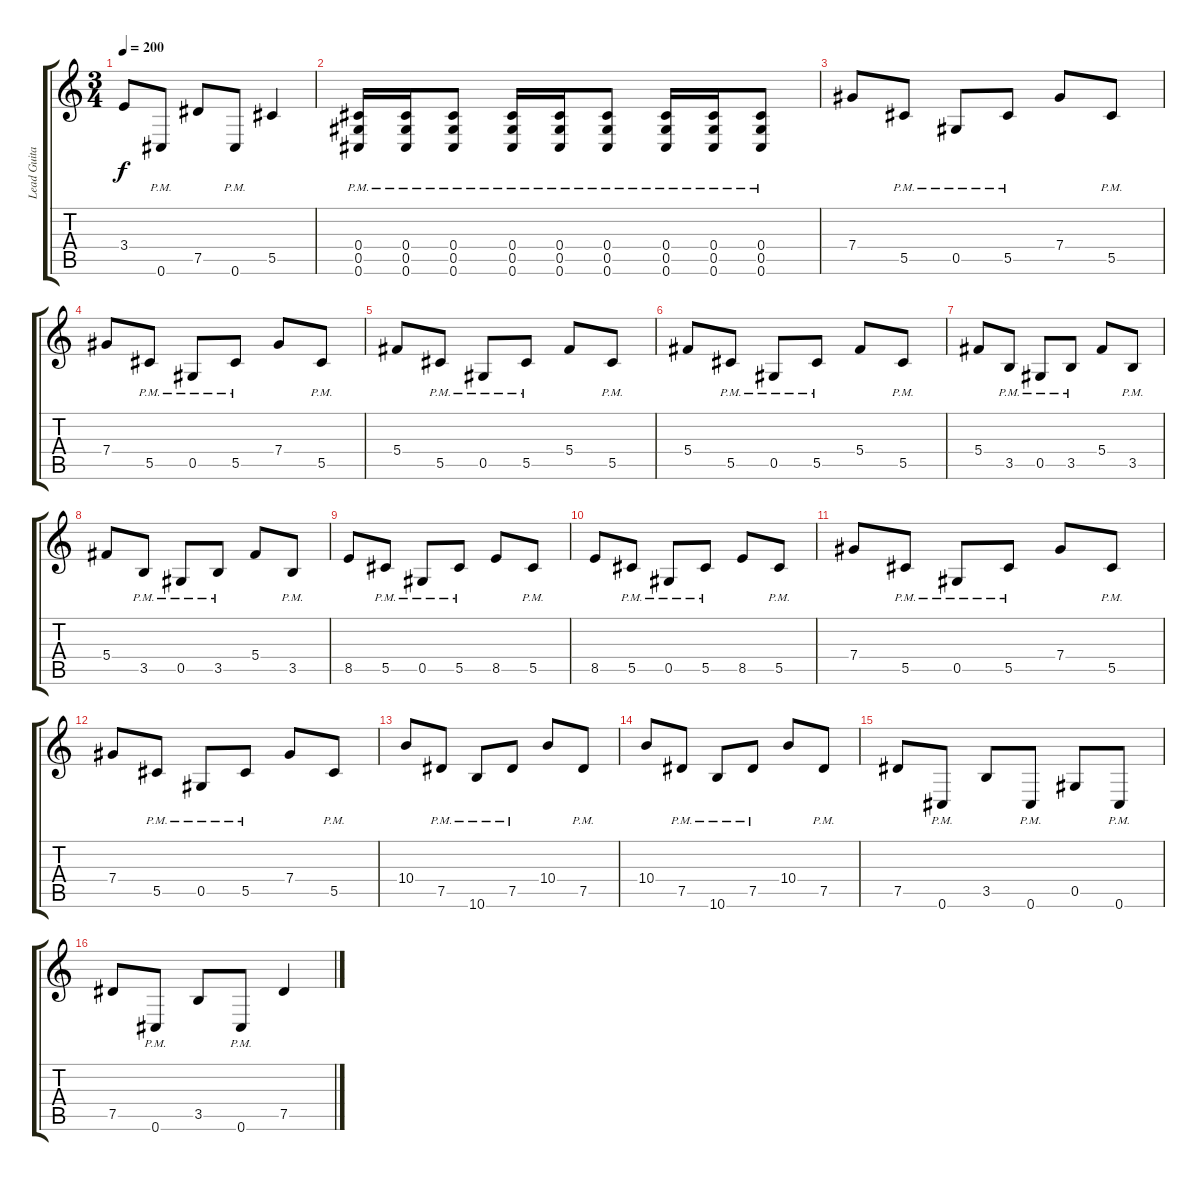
\track ("Lead Guitar" "Lead Guita") {instrument distortionguitar}
\staff {score tabs}
\tuning (Eb4 Bb3 Gb3 Db3 Ab2 Db2) {hide}
\ts (3 4)
\tempo 200
\clef g2
\ks c
3.4.8{dy f} 0.6{pm}.8 7.5.8 0.6{pm}.8 5.5.4 |
(0.4{pm} 0.5{pm} 0.6{pm}).16 (0.4{pm} 0.5{pm} 0.6{pm}).16 (0.4{pm} 0.5{pm} 0.6{pm}).8 (0.4{pm} 0.5{pm} 0.6{pm}).16 (0.4{pm} 0.5{pm} 0.6{pm}).16 (0.4{pm} 0.5{pm} 0.6{pm}).8 (0.4{pm} 0.5{pm} 0.6{pm}).16 (0.4{pm} 0.5{pm} 0.6{pm}).16 (0.4{pm} 0.5{pm} 0.6{pm}).8 |
7.4.8 5.5{pm}.8 0.5{pm}.8 5.5{pm}.8 7.4.8 5.5{pm}.8 |
7.4.8 5.5{pm}.8 0.5{pm}.8 5.5{pm}.8 7.4.8 5.5{pm}.8 |
5.4.8 5.5{pm}.8 0.5{pm}.8 5.5{pm}.8 5.4.8 5.5{pm}.8 |
5.4.8 5.5{pm}.8 0.5{pm}.8 5.5{pm}.8 5.4.8 5.5{pm}.8 |
5.4.8 3.5{pm}.8 0.5{pm}.8 3.5{pm}.8 5.4.8 3.5{pm}.8 |
5.4.8 3.5{pm}.8 0.5{pm}.8 3.5{pm}.8 5.4.8 3.5{pm}.8 |
8.5.8 5.5{pm}.8 0.5{pm}.8 5.5{pm}.8 8.5.8 5.5{pm}.8 |
8.5.8 5.5{pm}.8 0.5{pm}.8 5.5{pm}.8 8.5.8 5.5{pm}.8 |
7.4.8 5.5{pm}.8 0.5{pm}.8 5.5{pm}.8 7.4.8 5.5{pm}.8 |
7.4.8 5.5{pm}.8 0.5{pm}.8 5.5{pm}.8 7.4.8 5.5{pm}.8 |
10.4.8 7.5{pm}.8 10.6{pm}.8 7.5{pm}.8 10.4.8 7.5{pm}.8 |
10.4.8 7.5{pm}.8 10.6{pm}.8 7.5{pm}.8 10.4.8 7.5{pm}.8 |
7.5.8 0.6{pm}.8 3.5.8 0.6{pm}.8 0.5.8 0.6{pm}.8 |
7.5.8 0.6{pm}.8 3.5.8 0.6{pm}.8 7.5.4
